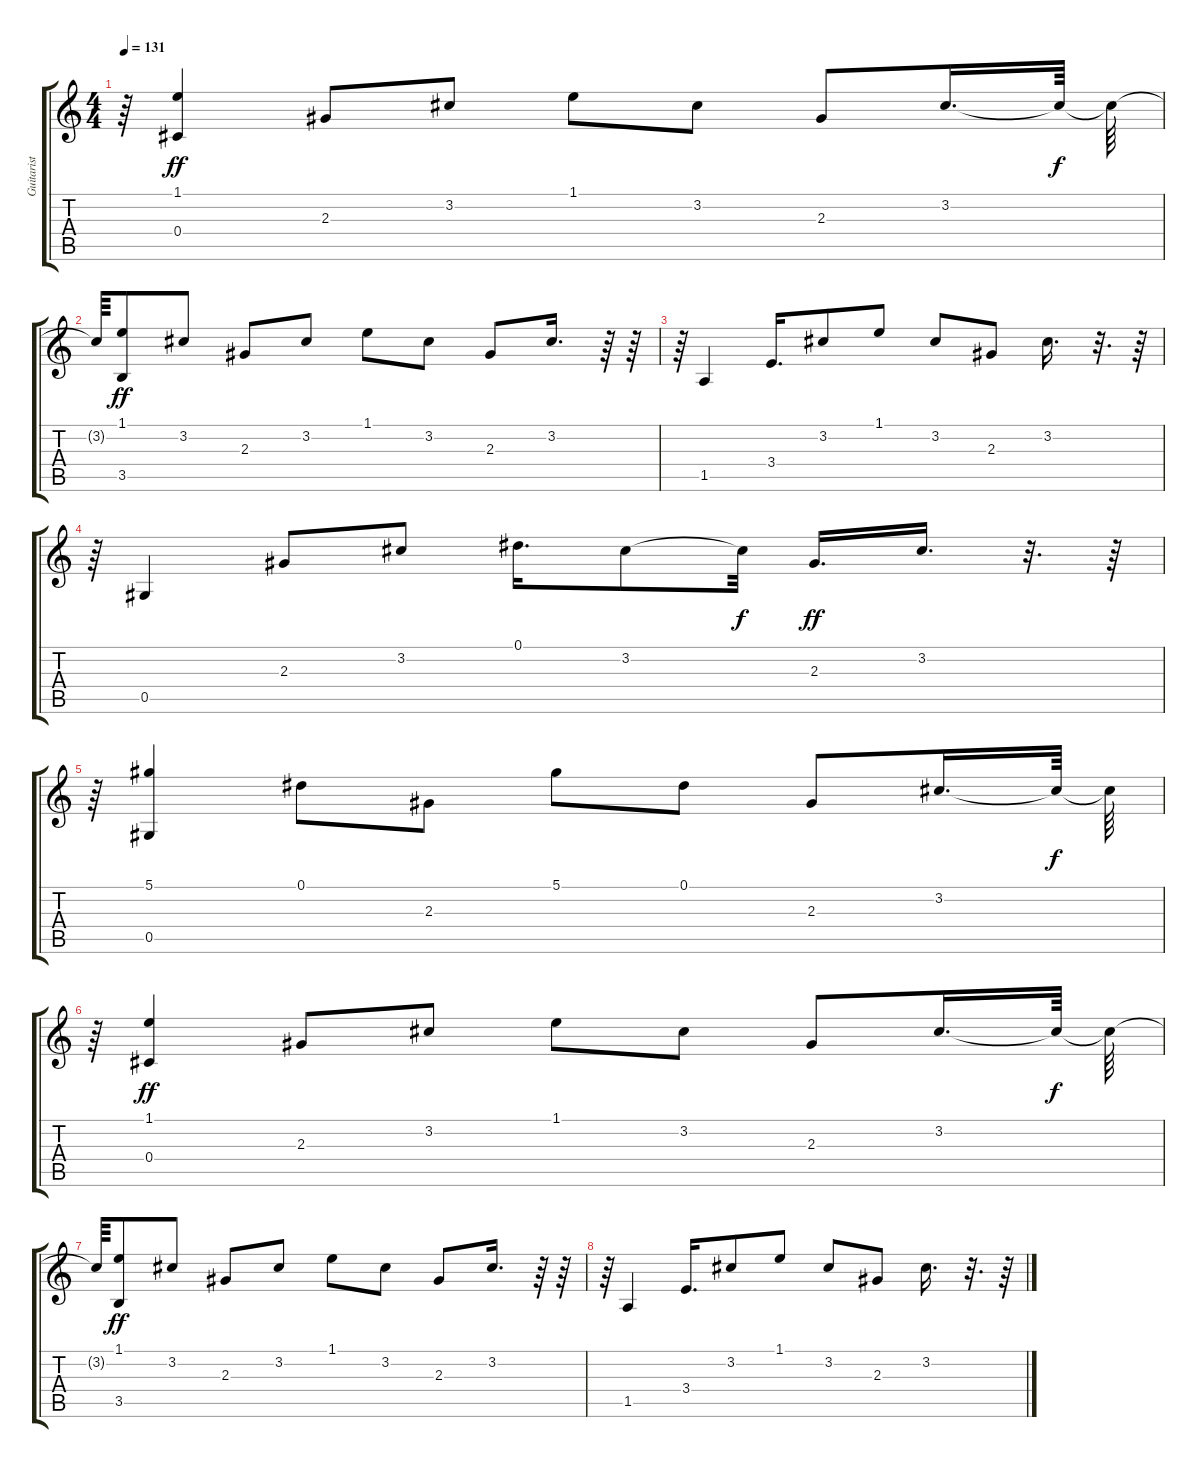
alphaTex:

\track ("Guitarist 3" "Guitarist ") {instrument acousticguitarsteel}
\staff {score tabs}
\tuning (Eb4 Bb3 Gb3 Db3 Ab2 Eb2) {hide}
\ts (4 4)
\tempo 131
\clef g2
\ks c
r.64{dy f} (1.1 0.4).4{dy ff} 2.3.8 3.2.8 1.1.8 3.2.8 2.3.8 3.2.16{d} 3.2{t}.64{dy f} 3.2{t}.64 |
3.2{t}.64 (1.1 3.5).8{dy ff} 3.2.8 2.3.8 3.2.8 1.1.8 3.2.8 2.3.8 3.2.16{d} r.64 r.64 |
r.64 1.5.4 3.4.16{d} 3.2.8 1.1.8 3.2.8 2.3.8 3.2.16{d} r.32{d} r.64 |
r.64 0.5.4 2.3.8 3.2.8 0.1.16{d} 3.2.8 3.2{t}.32{dy f} 2.3.16{d dy ff} 3.2.16{d} r.32{d} r.64 |
r.64 (5.1 0.5).4 0.1.8 2.3.8 5.1.8 0.1.8 2.3.8 3.2.16{d} 3.2{t}.64{dy f} 3.2{t}.64 |
r.64 (1.1 0.4).4{dy ff} 2.3.8 3.2.8 1.1.8 3.2.8 2.3.8 3.2.16{d} 3.2{t}.64{dy f} 3.2{t}.64 |
3.2{t}.64 (1.1 3.5).8{dy ff} 3.2.8 2.3.8 3.2.8 1.1.8 3.2.8 2.3.8 3.2.16{d} r.64 r.64 |
r.64 1.5.4 3.4.16{d} 3.2.8 1.1.8 3.2.8 2.3.8 3.2.16{d} r.32{d} r.64
